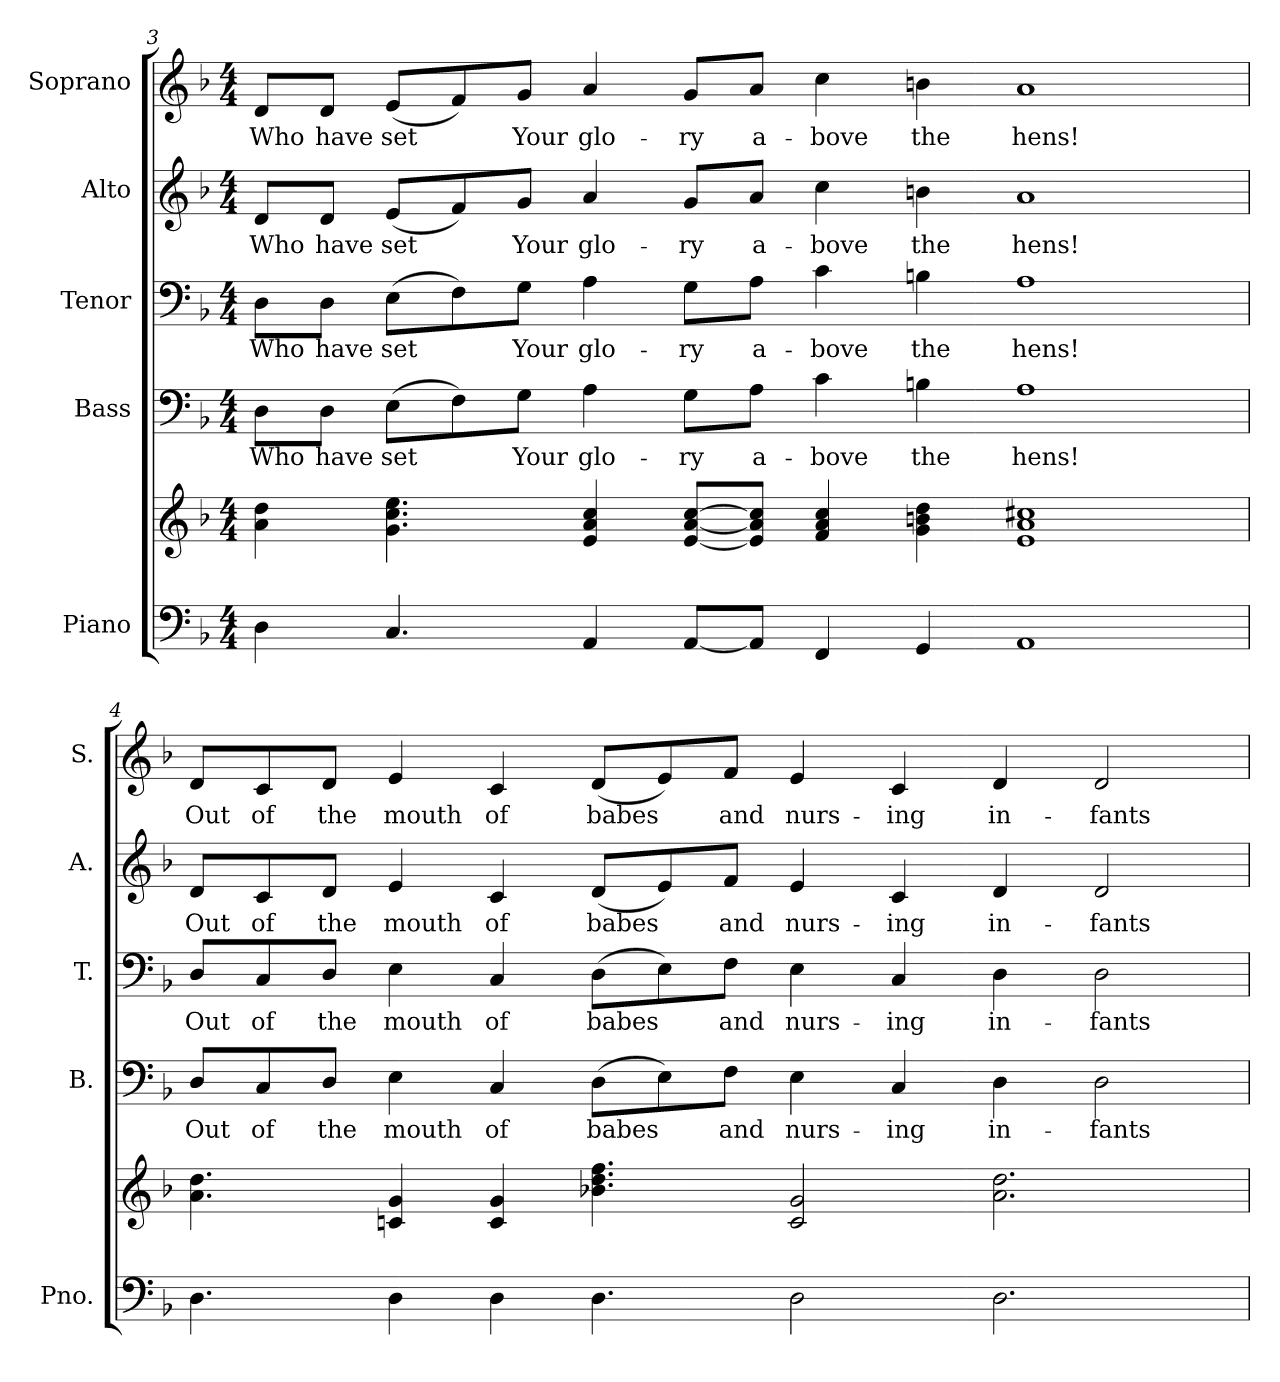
**kern	**kern	**kern	**text	**kern	**text	**kern	**text	**kern	**text
*part5	*part5	*part4	*part4	*part3	*part3	*part2	*part2	*part1	*part1
*staff6	*staff5	*staff4	*staff4	*staff3	*staff3	*staff2	*staff2	*staff1	*staff1
*I"Piano	*	*I"Bass	*	*I"Tenor	*	*I"Alto	*	*I"Soprano	*
*I'Pno.	*	*I'B.	*	*I'T.	*	*I'A.	*	*I'S.	*
!!LO:PB:g=z
*clefF4	*clefG2	*clefF4	*	*clefF4	*	*clefG2	*	*clefG2	*
*k[b-]	*k[b-]	*k[b-]	*	*k[b-]	*	*k[b-]	*	*k[b-]	*
*F:	*F:	*F:	*	*F:	*	*F:	*	*F:	*
*M4/4	*M4/4	*M4/4	*	*M4/4	*	*M4/4	*	*M4/4	*
=3	=3	=3	=3	=3	=3	=3	=3	=3	=3
!	!	!	!LO:LY:b:color=#000000	!	!	!	!	!	!
!	!	!	!	!	!LO:LY:b:color=#000000	!	!	!	!
!	!	!	!	!	!	!	!LO:LY:b:color=#000000	!	!
!	!	!	!	!	!	!	!	!	!LO:LY:b:color=#000000
4Di\	4ai\ 4ddi	8Di\L	Who	8Di\L	Who	8di/L	Who	8di/L	Who
!	!	!	!LO:LY:b:color=#000000	!	!	!	!	!	!
!	!	!	!	!	!LO:LY:b:color=#000000	!	!	!	!
!	!	!	!	!	!	!	!LO:LY:b:color=#000000	!	!
!	!	!	!	!	!	!	!	!	!LO:LY:b:color=#000000
.	.	8Di\J	have	8Di\J	have	8di/J	have	8di/J	have
!	!	!	!LO:LY:b:color=#000000	!	!	!	!	!	!
!	!	!	!	!	!LO:LY:b:color=#000000	!	!	!	!
!	!	!	!	!	!	!	!LO:LY:b:color=#000000	!	!
!	!	!	!	!	!	!	!	!	!LO:LY:b:color=#000000
4.Ci/	4.gi\ 4.cci 4.eei	(8Ei\L	set	(8Ei\L	set	(8ei/L	set	(8ei/L	set
.	.	8Fi\)	.	8Fi\)	.	8fi/)	.	8fi/)	.
!	!	!	!LO:LY:b:color=#000000	!	!	!	!	!	!
!	!	!	!	!	!LO:LY:b:color=#000000	!	!	!	!
!	!	!	!	!	!	!	!LO:LY:b:color=#000000	!	!
!	!	!	!	!	!	!	!	!	!LO:LY:b:color=#000000
.	.	8Gi\J	Your	8Gi\J	Your	8gi/J	Your	8gi/J	Your
!	!	!	!LO:LY:b:color=#000000	!	!	!	!	!	!
!	!	!	!	!	!LO:LY:b:color=#000000	!	!	!	!
!	!	!	!	!	!	!	!LO:LY:b:color=#000000	!	!
!	!	!	!	!	!	!	!	!	!LO:LY:b:color=#000000
4AAi/	4ei/ 4ai 4cci	4Ai\	glo-	4Ai\	glo-	4ai/	glo-	4ai/	glo-
!	!	!	!LO:LY:b:color=#000000	!	!	!	!	!	!
!	!	!	!	!	!LO:LY:b:color=#000000	!	!	!	!
!	!	!	!	!	!	!	!LO:LY:b:color=#000000	!	!
!	!	!	!	!	!	!	!	!	!LO:LY:b:color=#000000
[<8AAi/L	[<8ei/ [<8ai [>8cciL	8Gi\L	-ry	8Gi\L	-ry	8gi/L	-ry	8gi/L	-ry
!	!	!	!LO:LY:b:color=#000000	!	!	!	!	!	!
!	!	!	!	!	!LO:LY:b:color=#000000	!	!	!	!
!	!	!	!	!	!	!	!LO:LY:b:color=#000000	!	!
!	!	!	!	!	!	!	!	!	!LO:LY:b:color=#000000
8AAi/J]	8ei/] 8ai] 8cci]J	8Ai\J	a-	8Ai\J	a-	8ai/J	a-	8ai/J	a-
!	!	!	!LO:LY:b:color=#000000	!	!	!	!	!	!
!	!	!	!	!	!LO:LY:b:color=#000000	!	!	!	!
!	!	!	!	!	!	!	!LO:LY:b:color=#000000	!	!
!	!	!	!	!	!	!	!	!	!LO:LY:b:color=#000000
4FFi/	4fi/ 4ai 4cci	4ci\	-bove	4ci\	-bove	4cci\	-bove	4cci\	-bove
!	!	!	!LO:LY:b:color=#000000	!	!	!	!	!	!
!	!	!	!	!	!LO:LY:b:color=#000000	!	!	!	!
!	!	!	!	!	!	!	!LO:LY:b:color=#000000	!	!
!	!	!	!	!	!	!	!	!	!LO:LY:b:color=#000000
4GGi/	4gi\ 4bni 4ddi	4Bni\	the	4Bni\	the	4bni\	the	4bni\	the
!	!	!	!LO:LY:b:color=#000000	!	!	!	!	!	!
!	!	!	!	!	!LO:LY:b:color=#000000	!	!	!	!
!	!	!	!	!	!	!	!LO:LY:b:color=#000000	!	!
!	!	!	!	!	!	!	!	!	!LO:LY:b:color=#000000
1AAi	1ei 1ai 1cc#Xi	1Ai	hens!	1Ai	hens!	1ai	hens!	1ai	hens!
!!LO:PB:g=z
=4	=4	=4	=4	=4	=4	=4	=4	=4	=4
!	!	!	!LO:LY:b:color=#000000	!	!	!	!	!	!
!	!	!	!	!	!LO:LY:b:color=#000000	!	!	!	!
!	!	!	!	!	!	!	!LO:LY:b:color=#000000	!	!
!	!	!	!	!	!	!	!	!	!LO:LY:b:color=#000000
4.Di\	4.ai\ 4.ddi	8Di/L	Out	8Di/L	Out	8di/L	Out	8di/L	Out
!	!	!	!LO:LY:b:color=#000000	!	!	!	!	!	!
!	!	!	!	!	!LO:LY:b:color=#000000	!	!	!	!
!	!	!	!	!	!	!	!LO:LY:b:color=#000000	!	!
!	!	!	!	!	!	!	!	!	!LO:LY:b:color=#000000
.	.	8Ci/	of	8Ci/	of	8ci/	of	8ci/	of
!	!	!	!LO:LY:b:color=#000000	!	!	!	!	!	!
!	!	!	!	!	!LO:LY:b:color=#000000	!	!	!	!
!	!	!	!	!	!	!	!LO:LY:b:color=#000000	!	!
!	!	!	!	!	!	!	!	!	!LO:LY:b:color=#000000
.	.	8Di/J	the	8Di/J	the	8di/J	the	8di/J	the
!	!	!	!LO:LY:b:color=#000000	!	!	!	!	!	!
!	!	!	!	!	!LO:LY:b:color=#000000	!	!	!	!
!	!	!	!	!	!	!	!LO:LY:b:color=#000000	!	!
!	!	!	!	!	!	!	!	!	!LO:LY:b:color=#000000
4Di\	4cni/ 4gi	4Ei\	mouth	4Ei\	mouth	4ei/	mouth	4ei/	mouth
!	!	!	!LO:LY:b:color=#000000	!	!	!	!	!	!
!	!	!	!	!	!LO:LY:b:color=#000000	!	!	!	!
!	!	!	!	!	!	!	!LO:LY:b:color=#000000	!	!
!	!	!	!	!	!	!	!	!	!LO:LY:b:color=#000000
4Di\	4ci/ 4gi	4Ci/	of	4Ci/	of	4ci/	of	4ci/	of
!	!	!	!LO:LY:b:color=#000000	!	!	!	!	!	!
!	!	!	!	!	!LO:LY:b:color=#000000	!	!	!	!
!	!	!	!	!	!	!	!LO:LY:b:color=#000000	!	!
!	!	!	!	!	!	!	!	!	!LO:LY:b:color=#000000
4.Di\	4.b-Xi\ 4.ddi 4.ffi	(8Di\L	babes	(8Di\L	babes	(8di/L	babes	(8di/L	babes
.	.	8Ei\)	.	8Ei\)	.	8ei/)	.	8ei/)	.
!	!	!	!LO:LY:b:color=#000000	!	!	!	!	!	!
!	!	!	!	!	!LO:LY:b:color=#000000	!	!	!	!
!	!	!	!	!	!	!	!LO:LY:b:color=#000000	!	!
!	!	!	!	!	!	!	!	!	!LO:LY:b:color=#000000
.	.	8Fi\J	and	8Fi\J	and	8fi/J	and	8fi/J	and
!	!	!	!LO:LY:b:color=#000000	!	!	!	!	!	!
!	!	!	!	!	!LO:LY:b:color=#000000	!	!	!	!
!	!	!	!	!	!	!	!LO:LY:b:color=#000000	!	!
!	!	!	!	!	!	!	!	!	!LO:LY:b:color=#000000
2Di\	2ci/ 2gi	4Ei\	nurs-	4Ei\	nurs-	4ei/	nurs-	4ei/	nurs-
!	!	!	!LO:LY:b:color=#000000	!	!	!	!	!	!
!	!	!	!	!	!LO:LY:b:color=#000000	!	!	!	!
!	!	!	!	!	!	!	!LO:LY:b:color=#000000	!	!
!	!	!	!	!	!	!	!	!	!LO:LY:b:color=#000000
.	.	4Ci/	-ing	4Ci/	-ing	4ci/	-ing	4ci/	-ing
!	!	!	!LO:LY:b:color=#000000	!	!	!	!	!	!
!	!	!	!	!	!LO:LY:b:color=#000000	!	!	!	!
!	!	!	!	!	!	!	!LO:LY:b:color=#000000	!	!
!	!	!	!	!	!	!	!	!	!LO:LY:b:color=#000000
2.Di\	2.ai\ 2.ddi	4Di\	in-	4Di\	in-	4di/	in-	4di/	in-
!	!	!	!LO:LY:b:color=#000000	!	!	!	!	!	!
!	!	!	!	!	!LO:LY:b:color=#000000	!	!	!	!
!	!	!	!	!	!	!	!LO:LY:b:color=#000000	!	!
!	!	!	!	!	!	!	!	!	!LO:LY:b:color=#000000
.	.	2Di\	-fants	2Di\	-fants	2di/	-fants	2di/	-fants
=	=	=	=	=	=	=	=	=	=
*-	*-	*-	*-	*-	*-	*-	*-	*-	*-
